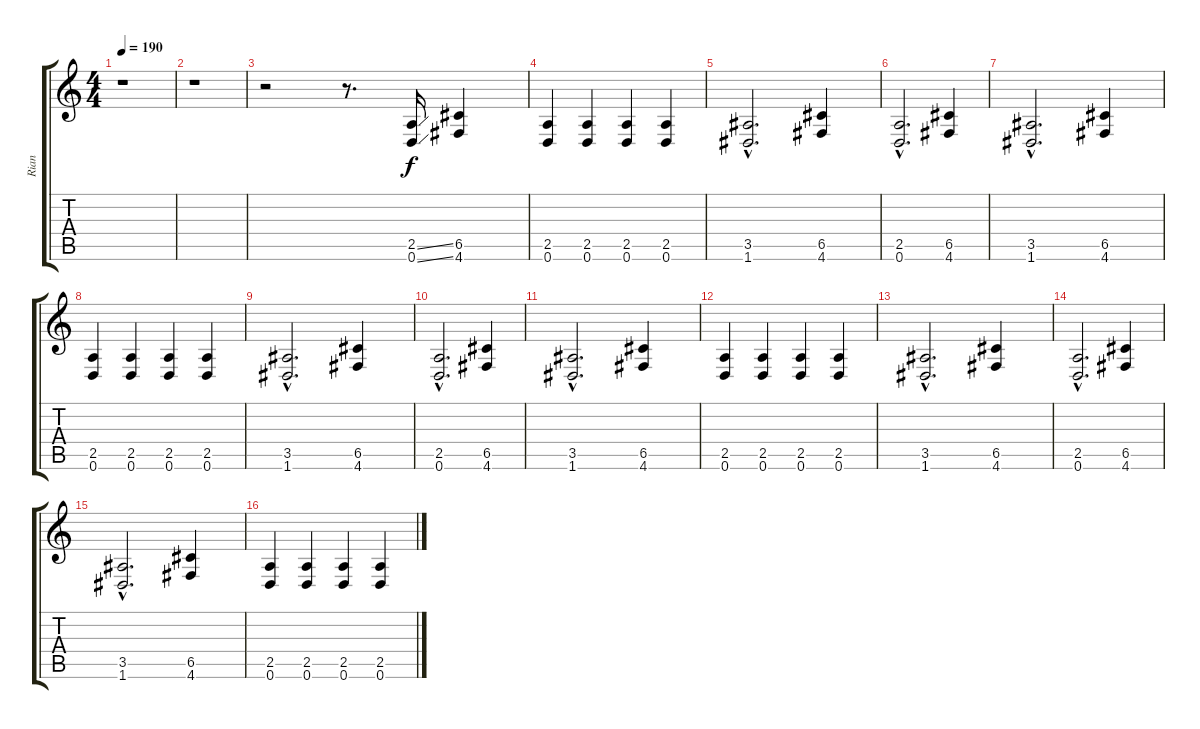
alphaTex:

\track ("Rian" "Rian") {instrument distortionguitar}
\staff {score tabs}
\tuning (D4 A3 F3 C3 G2 D2) {hide}
\ts (4 4)
\tempo 190
\clef g2
\ks c
r.1{dy f instrument distortionguitar} |
r.1 |
r.2 r.8{d} (2.5{ss} 0.6{ss}).16 (6.5 4.6).4 |
(2.5 0.6).4 (2.5 0.6).4 (2.5 0.6).4 (2.5 0.6).4 |
(3.5{hac} 1.6{hac}).2{d} (6.5 4.6).4 |
(2.5{hac} 0.6{hac}).2{d} (6.5 4.6).4 |
(3.5{hac} 1.6{hac}).2{d} (6.5 4.6).4 |
(2.5 0.6).4 (2.5 0.6).4 (2.5 0.6).4 (2.5 0.6).4 |
(3.5{hac} 1.6{hac}).2{d} (6.5 4.6).4 |
(2.5{hac} 0.6{hac}).2{d} (6.5 4.6).4 |
(3.5{hac} 1.6{hac}).2{d} (6.5 4.6).4 |
(2.5 0.6).4 (2.5 0.6).4 (2.5 0.6).4 (2.5 0.6).4 |
(3.5{hac} 1.6{hac}).2{d} (6.5 4.6).4 |
(2.5{hac} 0.6{hac}).2{d} (6.5 4.6).4 |
(3.5{hac} 1.6{hac}).2{d} (6.5 4.6).4 |
(2.5 0.6).4 (2.5 0.6).4 (2.5 0.6).4 (2.5 0.6).4
